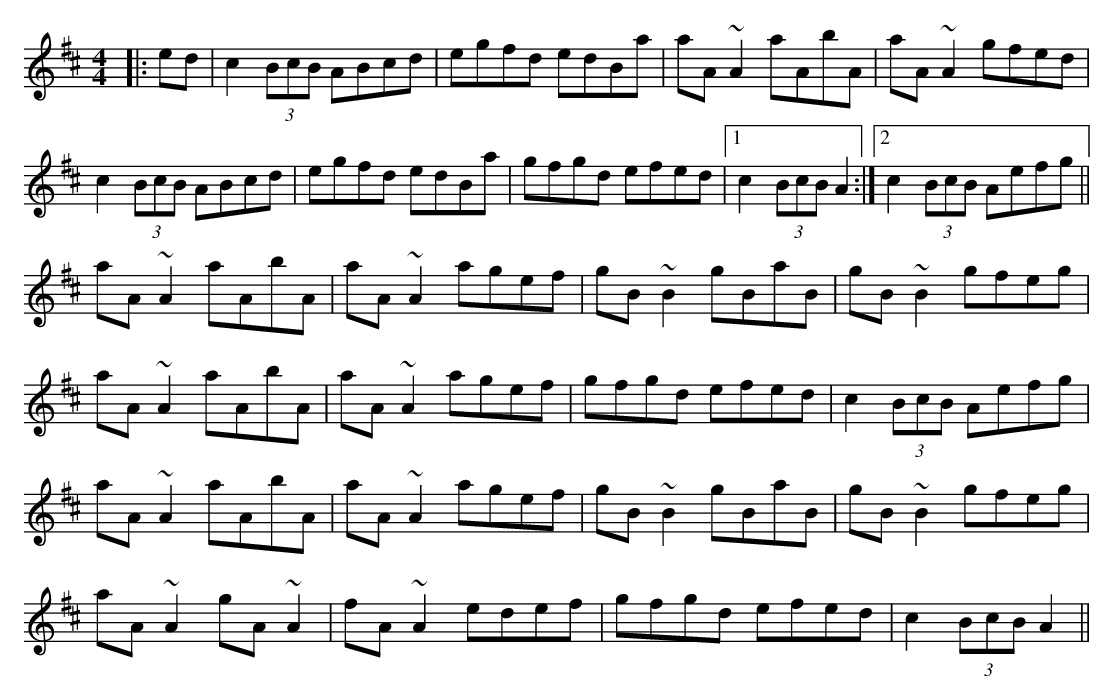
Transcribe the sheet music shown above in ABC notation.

X:1
M:4/4
K:Amix
|:ed|c2 (3BcB ABcd|egfd edBa|aA~A2 aAbA|aA~A2 gfed|
c2 (3BcB ABcd|egfd edBa|gfgd efed|1 c2(3BcB A2:|2 c2(3BcB Aefg||
aA~A2 aAbA|aA~A2 agef|gB~B2 gBaB|gB~B2 gfeg|
aA~A2 aAbA|aA~A2 agef|gfgd efed|c2(3BcB Aefg|
aA~A2 aAbA|aA~A2 agef|gB~B2 gBaB|gB~B2 gfeg|
aA~A2 gA~A2|fA~A2 edef|gfgd efed|c2(3BcB A2||
